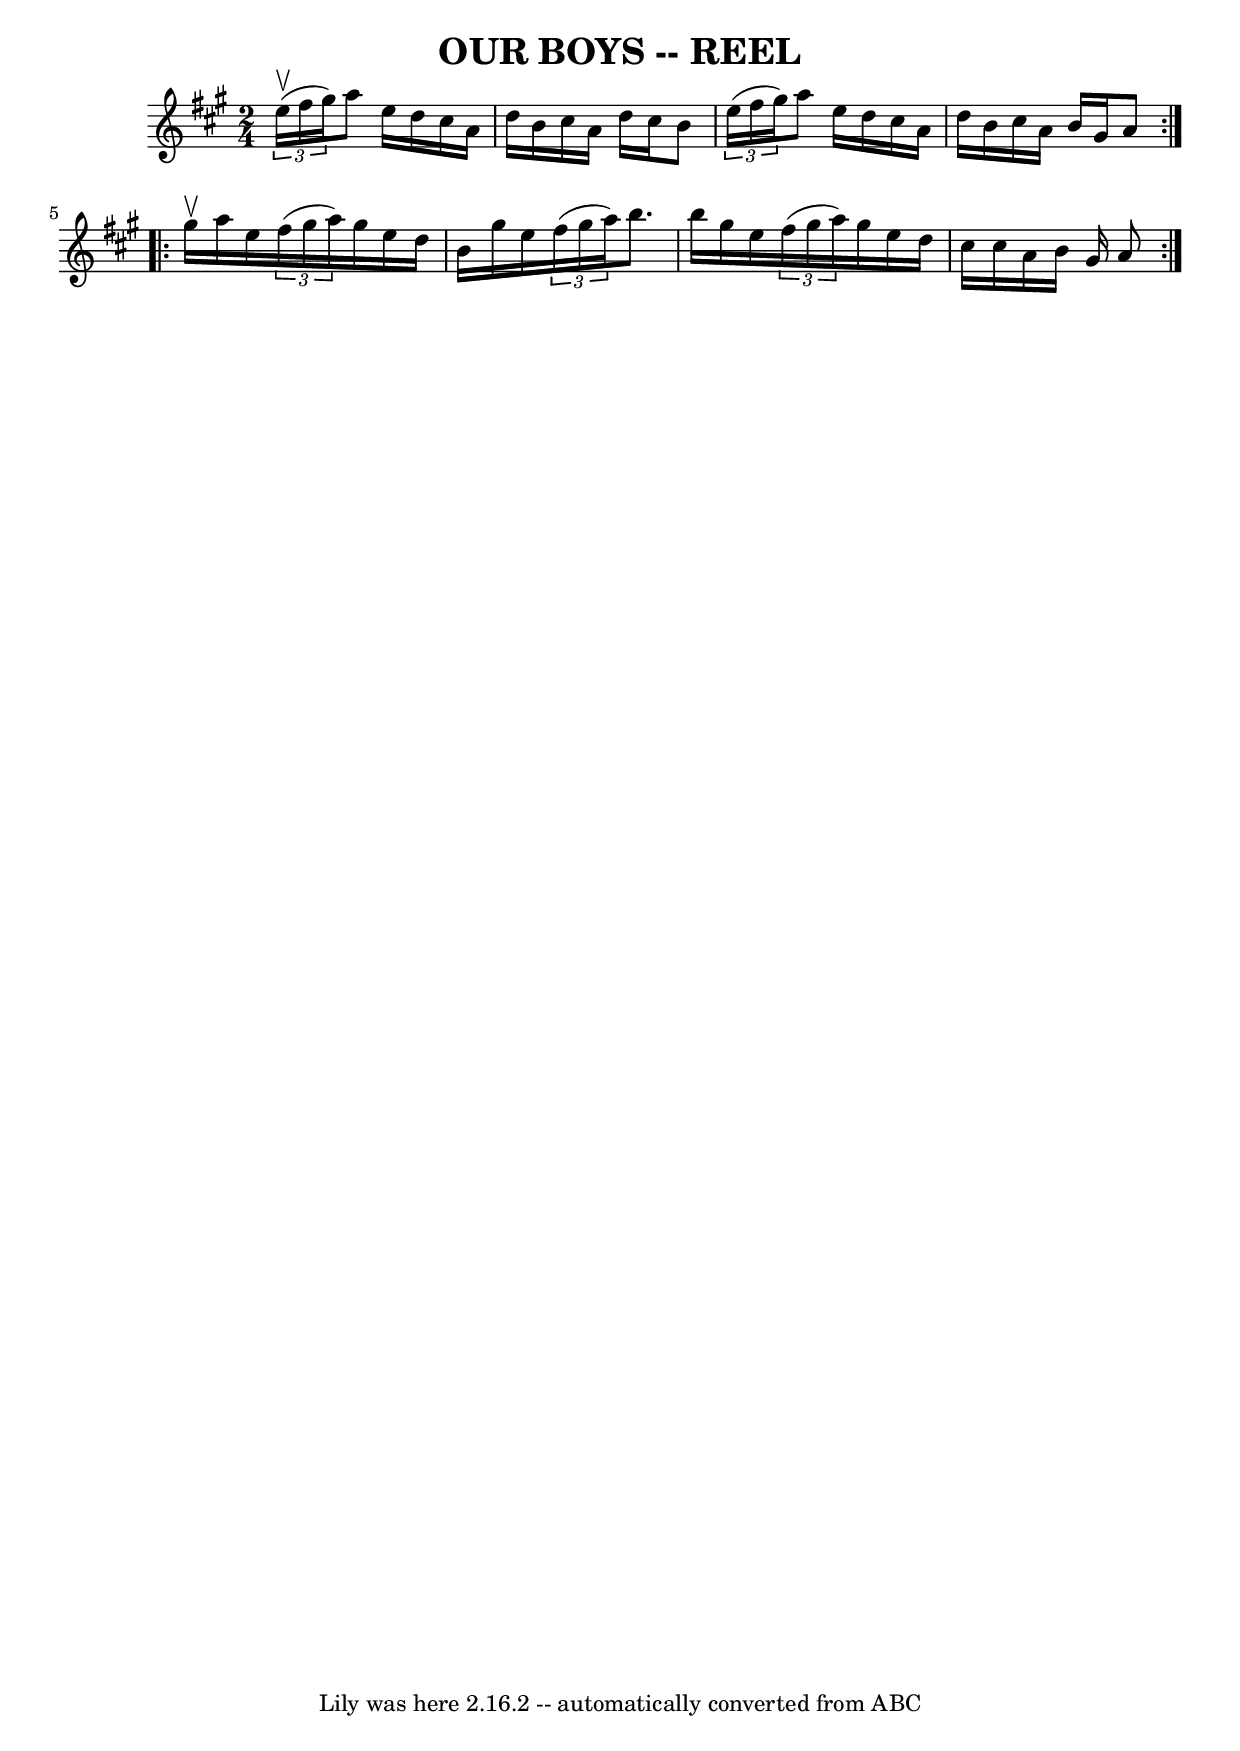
\version "2.16.2"
\include "Mammoth.ily"
\header {
  %% book = "Ryan's Mammoth Collection of Fiddle Tunes"
  crossRefNumber = "1"
  footnotes = ""
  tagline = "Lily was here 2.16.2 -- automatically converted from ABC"
  title = "OUR BOYS -- REEL"

}
voicedefault =  {



  \repeat volta 2 {

    \time 2/4 
    \key a \major
    \times 2/3 { e''16 (^\upbow fis''16 gis''16  
		-) 
	       }   |
    a''8 e''16 d''16 cis''16 a'16 d''16 b'16  
    |
    cis''16 a'16 d''16 cis''16 b'8  \times 2/3 { e''16 (
						 fis''16 gis''16) 
					       }   |
    a''8 e''16 d''16 cis''16    
    a'16 d''16 b'16    |
    cis''16 a'16 b'16 gis'16 a'8    

  }     
  \repeat volta 2 {
    gis''16^\upbow   |
    a''16 e''16    
    \times 2/3 { fis''16 (gis''16 a''16) 
	       } gis''16 e''16 d''16   
    b'16    |
    gis''16 e''16    \times 2/3 { fis''16 (gis''16    
				  a''16) 
				} b''8. b''16    |
    gis''16 e''16    \times 2/3 {   
      fis''16 (gis''16 a''16) 
    } gis''16 e''16 d''16 cis''16    
    |
    cis''16 a'16 b'16 gis'16 a'8    
  }   

}

\score{
  <<

    \context Staff="default"
    {
      \voicedefault 
      
    }

  >>
  \layout {
    
  }
  \midi {
  }

}
